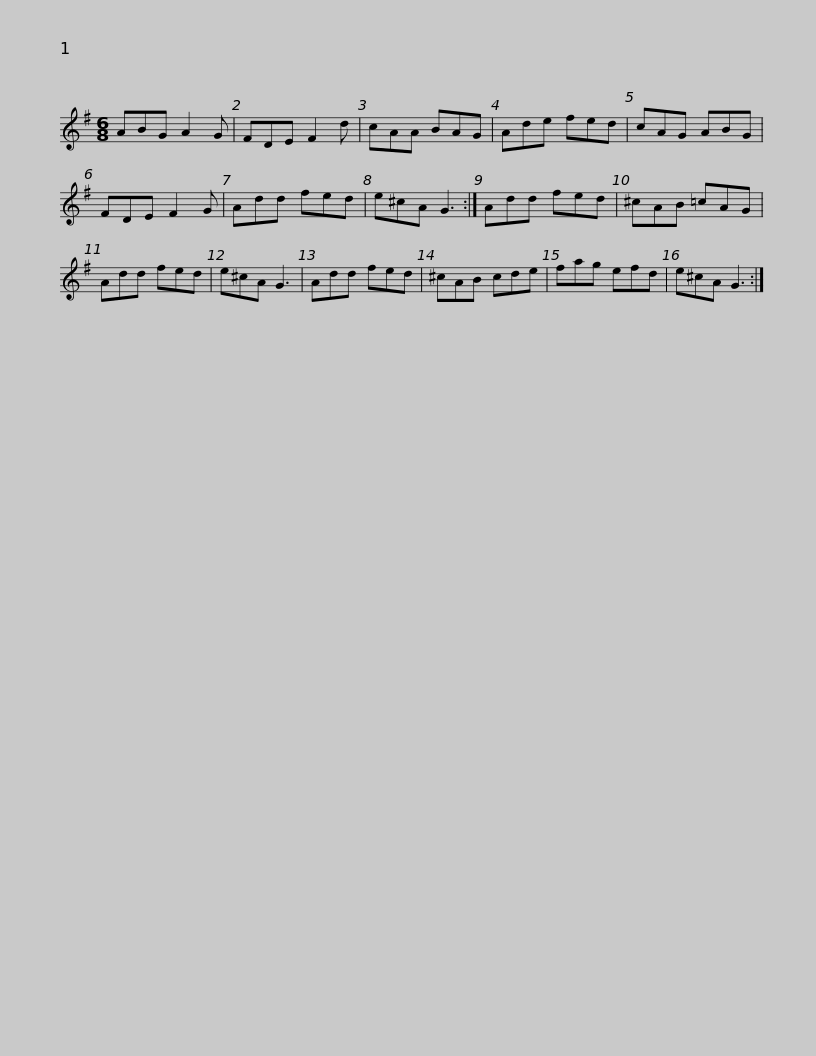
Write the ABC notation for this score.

X:1
L:1/8
M:6/8
I:linebreak $
K:G
V:1 treble
V:1
 ABG A2 G | FDE F2 d | cAA BAG | Ade fed | cAG ABG | %5
 FDE F2 G | Add fed |$ e^cA G3 :| Add fed | ^cAB =cAG | %10
 Add fed | e^cA G3 | Add fed | ^cAB cde |$ fag efd | %15
 e^cA G3 :| %16
